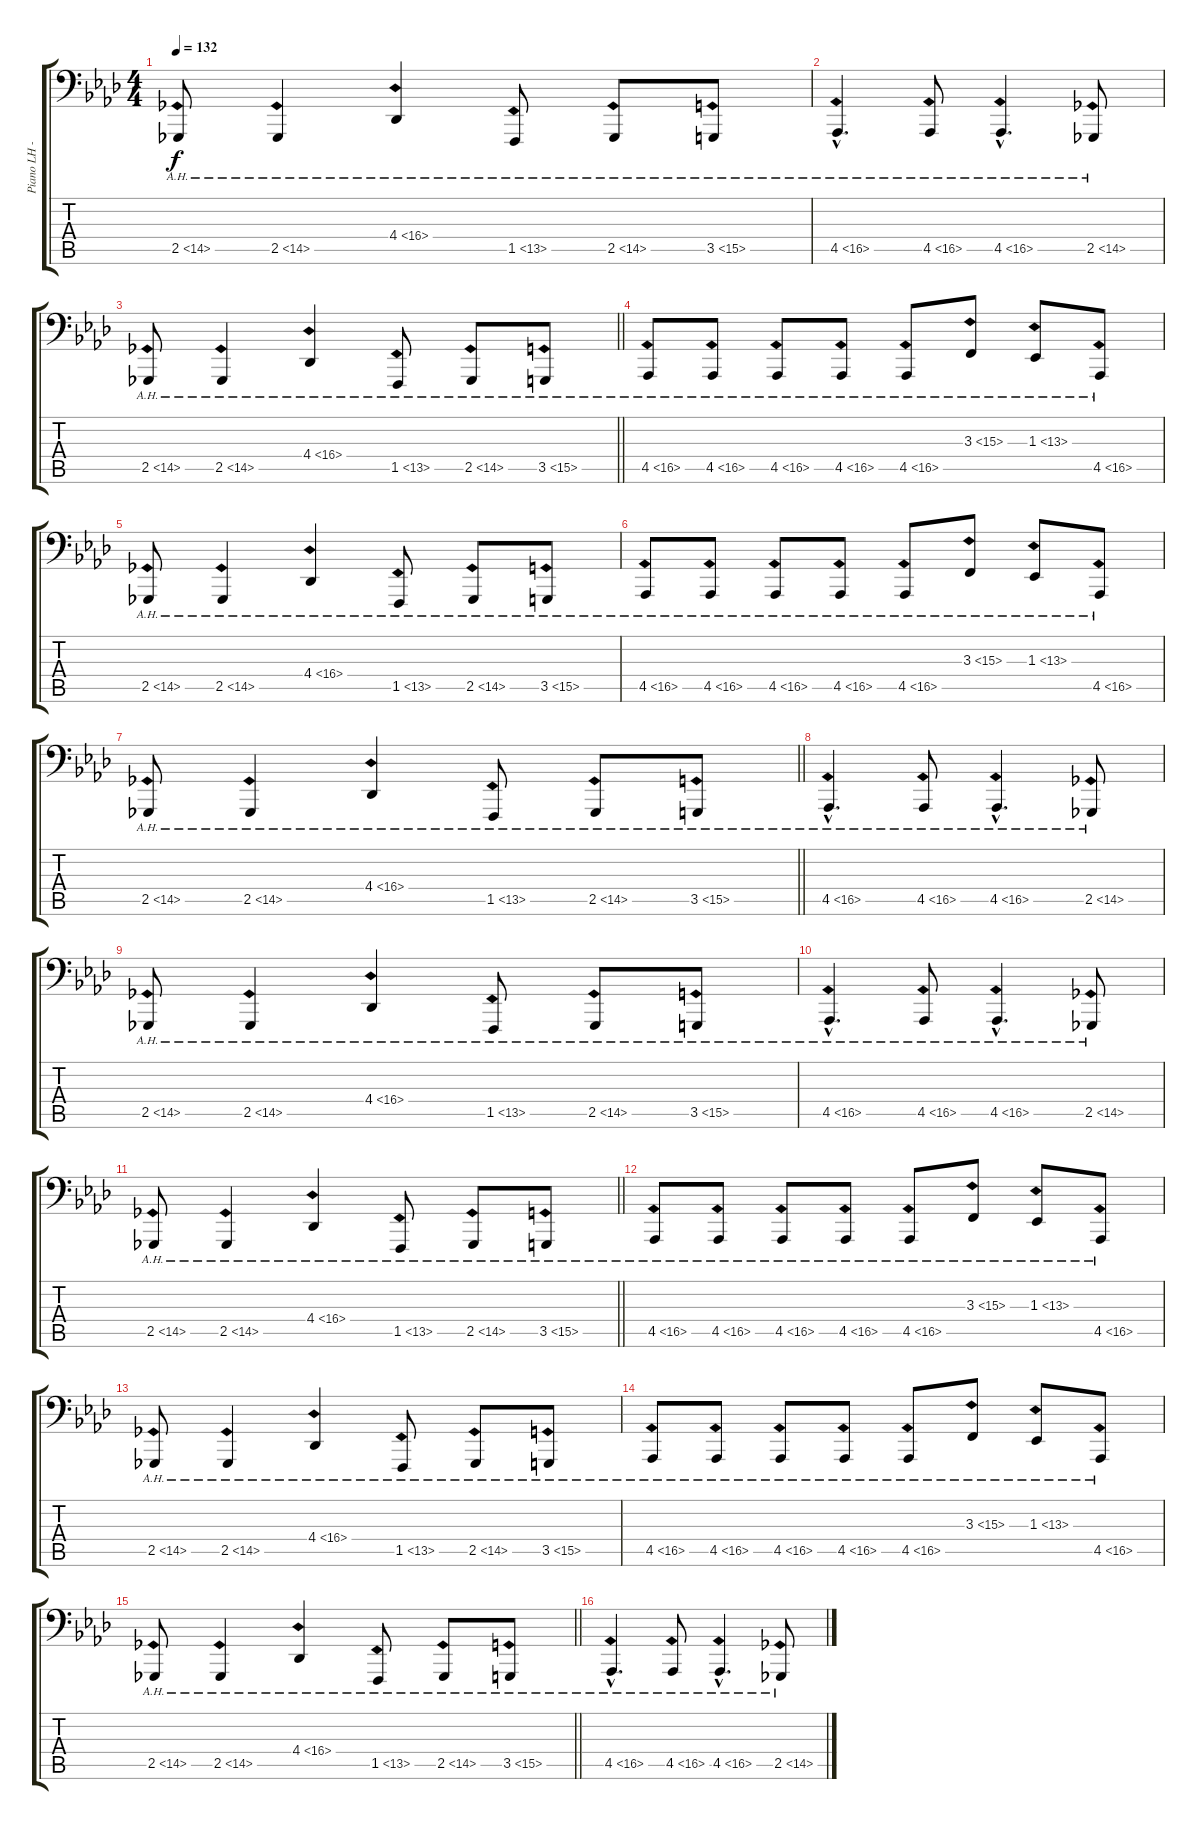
\track ("Piano LH - Elton John" "Piano LH -") {instrument acousticgrandpiano}
\staff {score tabs}
\tuning (C3 G2 D2 A1 E1 B0) {hide}
\ts (4 4)
\tempo 132
\clef f4
\ks ab
2.5{ah 12}.8{dy f} 2.5{ah 12}.4 4.4{ah 12}.4 1.5{ah 12}.8 2.5{ah 12}.8 3.5{ah 12}.8 |
4.5{ah 12 hac}.4{d} 4.5{ah 12}.8 4.5{ah 12 hac}.4{d} 2.5{ah 12}.8 |
\barLineRight lightlight
2.5{ah 12}.8 2.5{ah 12}.4 4.4{ah 12}.4 1.5{ah 12}.8 2.5{ah 12}.8 3.5{ah 12}.8 |
4.5{ah 12}.8 4.5{ah 12}.8 4.5{ah 12}.8 4.5{ah 12}.8 4.5{ah 12}.8 3.3{ah 12}.8 1.3{ah 12}.8 4.5{ah 12}.8 |
2.5{ah 12}.8 2.5{ah 12}.4 4.4{ah 12}.4 1.5{ah 12}.8 2.5{ah 12}.8 3.5{ah 12}.8 |
4.5{ah 12}.8 4.5{ah 12}.8 4.5{ah 12}.8 4.5{ah 12}.8 4.5{ah 12}.8 3.3{ah 12}.8 1.3{ah 12}.8 4.5{ah 12}.8 |
\barLineRight lightlight
2.5{ah 12}.8 2.5{ah 12}.4 4.4{ah 12}.4 1.5{ah 12}.8 2.5{ah 12}.8 3.5{ah 12}.8 |
4.5{ah 12 hac}.4{d} 4.5{ah 12}.8 4.5{ah 12 hac}.4{d} 2.5{ah 12}.8 |
2.5{ah 12}.8 2.5{ah 12}.4 4.4{ah 12}.4 1.5{ah 12}.8 2.5{ah 12}.8 3.5{ah 12}.8 |
4.5{ah 12 hac}.4{d} 4.5{ah 12}.8 4.5{ah 12 hac}.4{d} 2.5{ah 12}.8 |
\barLineRight lightlight
2.5{ah 12}.8 2.5{ah 12}.4 4.4{ah 12}.4 1.5{ah 12}.8 2.5{ah 12}.8 3.5{ah 12}.8 |
4.5{ah 12}.8 4.5{ah 12}.8 4.5{ah 12}.8 4.5{ah 12}.8 4.5{ah 12}.8 3.3{ah 12}.8 1.3{ah 12}.8 4.5{ah 12}.8 |
2.5{ah 12}.8 2.5{ah 12}.4 4.4{ah 12}.4 1.5{ah 12}.8 2.5{ah 12}.8 3.5{ah 12}.8 |
4.5{ah 12}.8 4.5{ah 12}.8 4.5{ah 12}.8 4.5{ah 12}.8 4.5{ah 12}.8 3.3{ah 12}.8 1.3{ah 12}.8 4.5{ah 12}.8 |
\barLineRight lightlight
2.5{ah 12}.8 2.5{ah 12}.4 4.4{ah 12}.4 1.5{ah 12}.8 2.5{ah 12}.8 3.5{ah 12}.8 |
4.5{ah 12 hac}.4{d} 4.5{ah 12}.8 4.5{ah 12 hac}.4{d} 2.5{ah 12}.8
